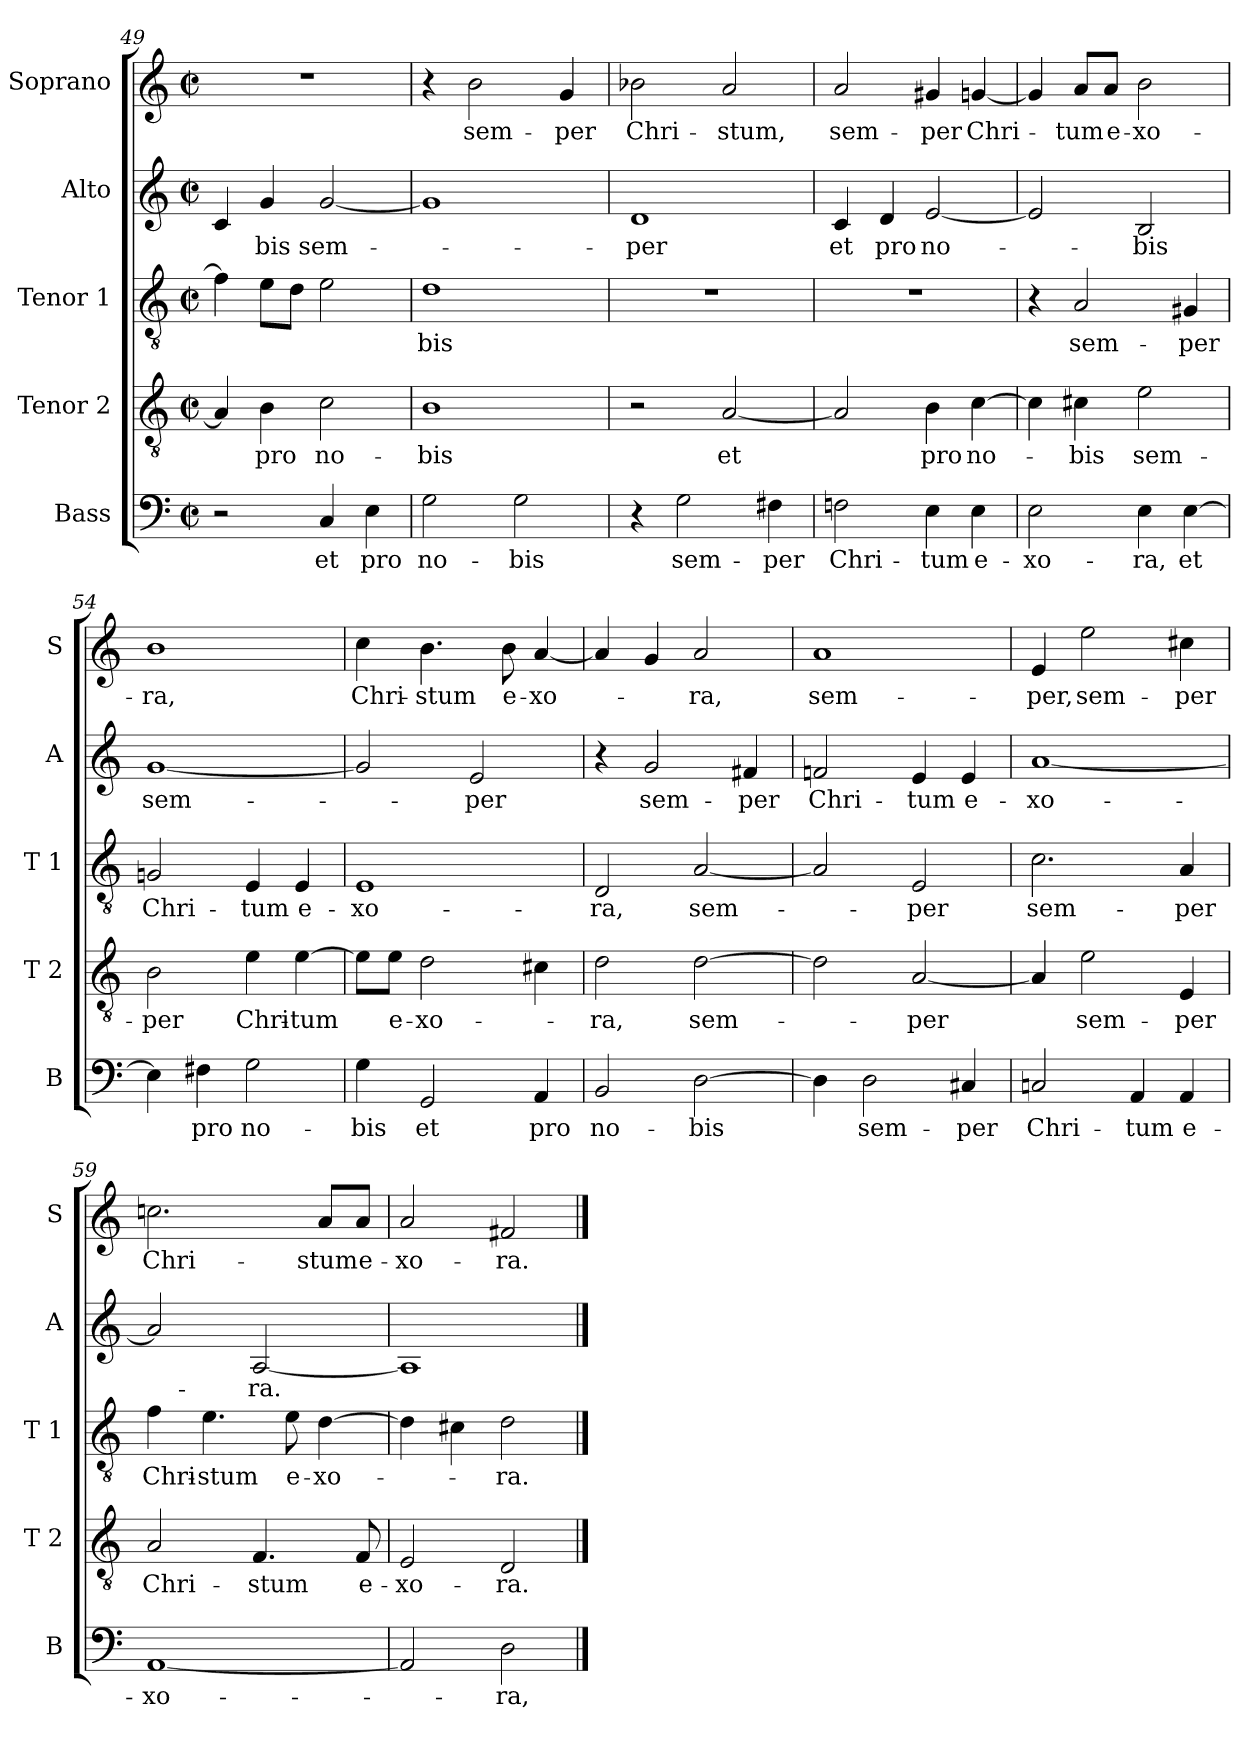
**kern	**text	**kern	**text	**kern	**text	**kern	**text	**kern	**text
*part5	*part5	*part4	*part4	*part3	*part3	*part2	*part2	*part1	*part1
*staff5	*staff5	*staff4	*staff4	*staff3	*staff3	*staff2	*staff2	*staff1	*staff1
*I"Bass	*	*I"Tenor 2	*	*I"Tenor 1	*	*I"Alto	*	*I"Soprano	*
*I'B	*	*I'T 2	*	*I'T 1	*	*I'A	*	*I'S	*
*clefF4	*	*clefGv2	*	*clefGv2	*	*clefG2	*	*clefG2	*
*k[]	*	*k[]	*	*k[]	*	*k[]	*	*k[]	*
*C:	*	*C:	*	*C:	*	*C:	*	*C:	*
*M2/2	*	*M2/2	*	*M2/2	*	*M2/2	*	*M2/2	*
*met(c|)	*	*met(c|)	*	*met(c|)	*	*met(c|)	*	*met(c|)	*
=49	=49	=49	=49	=49	=49	=49	=49	=49	=49
2r	.	4A/]	.	4f\]	.	4c/	.	1r	.
.	.	4B\	pro	8e\L	.	4g/	-bis	.	.
.	.	.	.	8d\J	.	.	.	.	.
4C/	et	2c\	no-	2e\	.	[2g/	sem-	.	.
4E\	pro	.	.	.	.	.	.	.	.
=50	=50	=50	=50	=50	=50	=50	=50	=50	=50
2G\	no-	1B	-bis	1d	-bis	1g]	.	4r	.
.	.	.	.	.	.	.	.	2b\	sem-
2G\	-bis	.	.	.	.	.	.	.	.
.	.	.	.	.	.	.	.	4g/	-per
=51	=51	=51	=51	=51	=51	=51	=51	=51	=51
4r	.	2r	.	1r	.	1d	-per	2b-X\	Chri-
2G\	sem-	.	.	.	.	.	.	.	.
.	.	[2A/	et	.	.	.	.	2a/	-stum,
4F#X\	-per	.	.	.	.	.	.	.	.
=52	=52	=52	=52	=52	=52	=52	=52	=52	=52
2Fn\	Chri-	2A/]	.	1r	.	4c/	et	2a/	sem-
.	.	.	.	.	.	4d/	pro	.	.
4E\	-tum	4B\	pro	.	.	[2e/	no-	4g#X/	-per
4E\	e-	[4c\	no-	.	.	.	.	[4gn/	Chri-
!!LO:LB:g=z
=53	=53	=53	=53	=53	=53	=53	=53	=53	=53
2E\	-xo-	4c\]	.	4r	.	2e/]	.	4g/]	.
.	.	4c#X\	-bis	2A/	sem-	.	.	8a/L	-tum
.	.	.	.	.	.	.	.	8a/J	e-
4E\	-ra,	2e\	sem-	.	.	2B/	-bis	2b\	-xo-
[4E\	et	.	.	4G#X/	-per	.	.	.	.
=54	=54	=54	=54	=54	=54	=54	=54	=54	=54
4E\]	.	2B\	-per	2Gn/	Chri-	[1g	sem-	1b	-ra,
4F#X\	pro	.	.	.	.	.	.	.	.
2G\	no-	4e\	Chri-	4E/	-tum	.	.	.	.
.	.	[4e\	-tum	4E/	e-	.	.	.	.
=55	=55	=55	=55	=55	=55	=55	=55	=55	=55
4G\	-bis	8e\L]	.	1E	-xo-	2g/]	.	4cc\	Chri-
.	.	8e\J	e-	.	.	.	.	.	.
2GG/	et	2d\	-xo-	.	.	.	.	4.b\	-stum
.	.	.	.	.	.	2e/	-per	.	.
.	.	.	.	.	.	.	.	8b\	e-
4AA/	pro	4c#X\	.	.	.	.	.	[4a/	-xo-
=56	=56	=56	=56	=56	=56	=56	=56	=56	=56
2BB/	no-	2d\	-ra,	2D/	-ra,	4r	.	4a/]	.
.	.	.	.	.	.	2g/	sem-	4g/	.
[2D\	-bis	[2d\	sem-	[2A/	sem-	.	.	2a/	-ra,
.	.	.	.	.	.	4f#X/	-per	.	.
=57	=57	=57	=57	=57	=57	=57	=57	=57	=57
4D\]	.	2d\]	.	2A/]	.	2fn/	Chri-	1a	sem-
2D\	sem-	.	.	.	.	.	.	.	.
.	.	[2A/	-per	2E/	-per	4e/	-tum	.	.
4C#X/	-per	.	.	.	.	4e/	e-	.	.
!!LO:PB:g=z
=58	=58	=58	=58	=58	=58	=58	=58	=58	=58
2Cn/	Chri-	4A/]	.	2.c\	sem-	[1a	-xo-	4e/	-per,
.	.	2e\	sem-	.	.	.	.	2ee\	sem-
4AA/	-tum	.	.	.	.	.	.	.	.
4AA/	e-	4E/	-per	4A/	-per	.	.	4cc#X\	-per
=59	=59	=59	=59	=59	=59	=59	=59	=59	=59
[1AA	-xo-	2A/	Chri-	4f\	Chri-	2a/]	.	2.ccn\	Chri-
.	.	.	.	4.e\	-stum	.	.	.	.
.	.	4.F/	-stum	.	.	[2A/	-ra.	.	.
.	.	.	.	8e\	e-	.	.	.	.
.	.	.	.	[4d\	-xo-	.	.	8a/L	-stum
.	.	8F/	e-	.	.	.	.	8a/J	e-
=60	=60	=60	=60	=60	=60	=60	=60	=60	=60
2AA/]	.	2E/	-xo-	4d\]	.	1A]	.	2a/	-xo-
.	.	.	.	4c#X\	.	.	.	.	.
2D\	-ra,	2D/	-ra.	2d\	-ra.	.	.	2f#X/	-ra.
==	==	==	==	==	==	==	==	==	==
*-	*-	*-	*-	*-	*-	*-	*-	*-	*-
